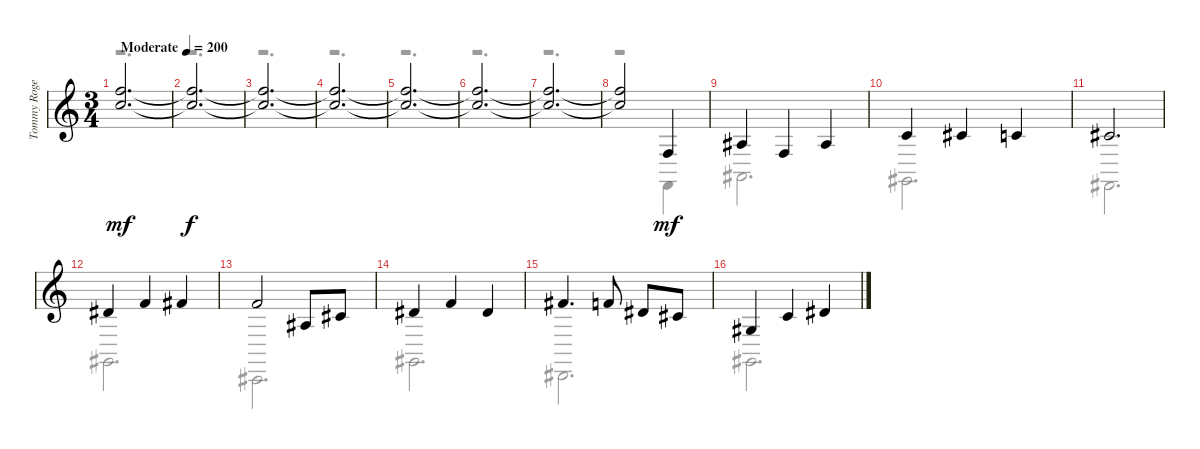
\track ("Tommy Rogers Keys" "Tommy Roge") {instrument lead2sawtooth}
\staff {score}
\tuning (Db4 Ab3 E3 B2 Gb2 Db2) {hide}
\voice
\ts (3 4)
\tempo (200 "Moderate")
\clef g2
\ks c
(16.1 16.2).2{d dy mf volume 8 instrument overdrivenguitar} |
(16.1{t} 16.2{t}).2{d dy f} |
(16.1{t} 16.2{t}).2{d} |
(16.1{t} 16.2{t}).2{d} |
(16.1{t} 16.2{t}).2{d volume 13} |
(16.1{t} 16.2{t}).2{d} |
(16.1{t} 16.2{t}).2{d} |
(16.1{t} 16.2{t}).2 6.4.4{dy mf instrument lead2sawtooth} |
6.3.4 6.4.4 6.3.4 |
8.3.4 9.3.4 8.3.4 |
9.3.2{d} |
7.2.4 9.2.4 10.2.4 |
9.2.2 6.3.8 9.3.8 |
7.2.4 9.2.4 7.2.4 |
10.2.4{d} 9.2.8 7.2.8 9.3.8 |
9.4.4 8.3.4 7.2.4
\voice
\clef g2
\ottava regular
\simile none
\ks c
r.2{d dy mf} |
r.2{d} |
r.2{d} |
r.2{d} |
r.2{d} |
r.2{d} |
r.2{d} |
r.2 4.6.4 |
4.5.2{d} |
2.5.2{d} |
0.5.2{d} |
2.5.2{d} |
0.6.2{d} |
2.5.2{d} |
2.6.2{d} |
2.5.2{d}
